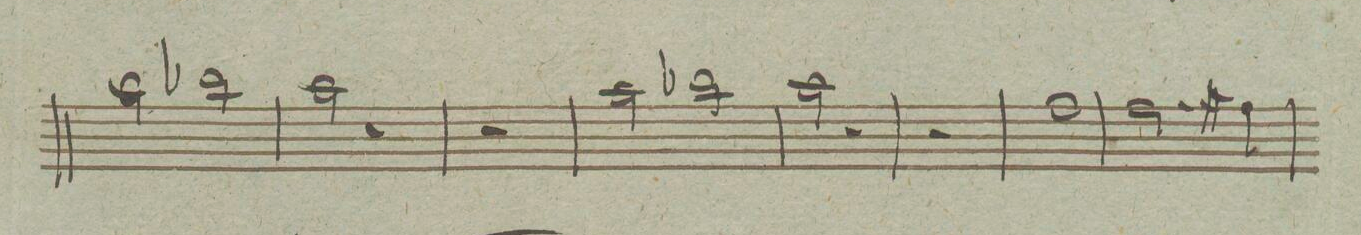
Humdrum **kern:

**kern
*I"Flauto Secondo
*clefG2
*k[]
*met(c|)
*M2/2
2aa\
2bb-X\
=160
2aa\
2r
=161
1r
=162
2aa\
2bb-X\
=163
2aa\
2r
=164
1r
=165
1ff\
=166
2.ff\
4ff#X\
=167
*-
